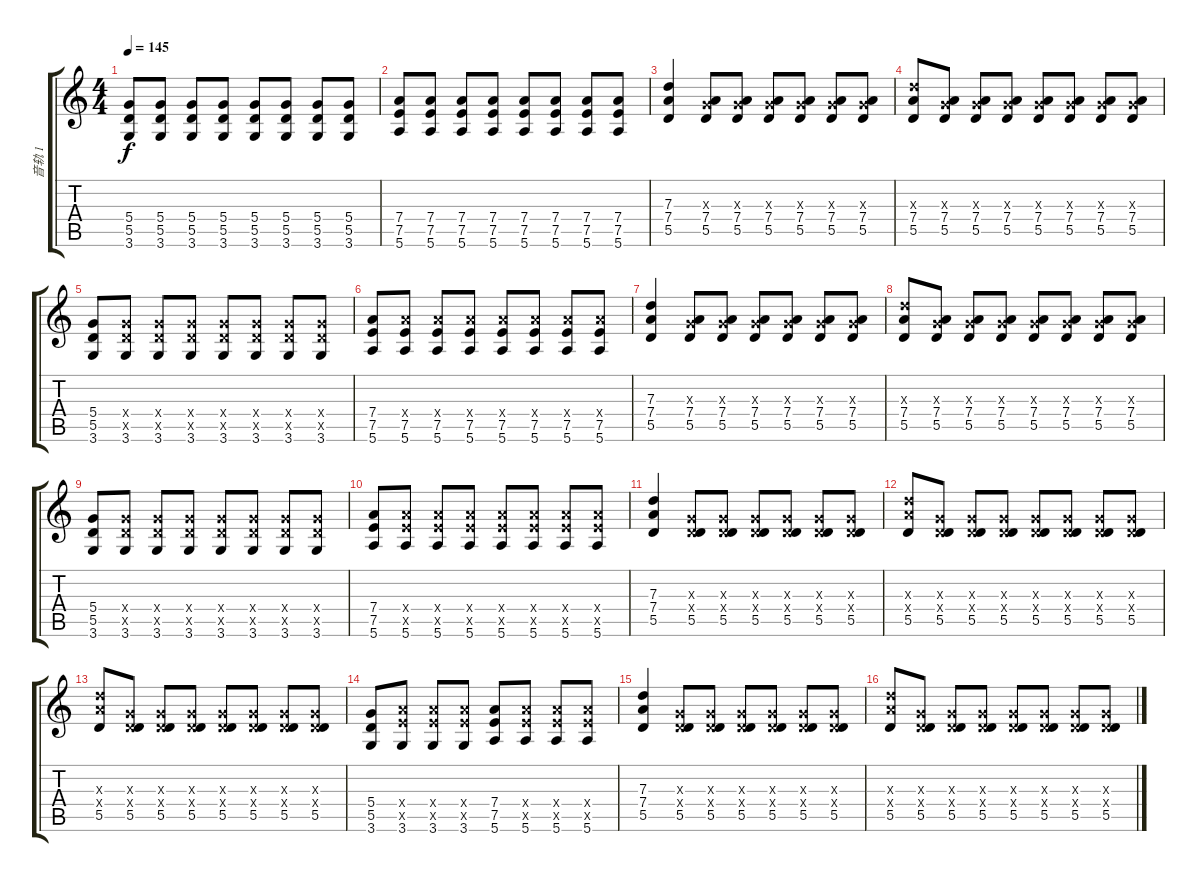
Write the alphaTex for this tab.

\track ("音轨 1" "音轨 1") {instrument overdrivenguitar}
\staff {score tabs}
\tuning (E4 B3 G3 D3 A2 E2) {hide}
\ts (4 4)
\tempo 145
\clef g2
\ks c
(5.4 5.5 3.6).8{dy f} (5.4 5.5 3.6).8 (5.4 5.5 3.6).8 (5.4 5.5 3.6).8 (5.4 5.5 3.6).8 (5.4 5.5 3.6).8 (5.4 5.5 3.6).8 (5.4 5.5 3.6).8 |
(7.4 7.5 5.6).8 (7.4 7.5 5.6).8 (7.4 7.5 5.6).8 (7.4 7.5 5.6).8 (7.4 7.5 5.6).8 (7.4 7.5 5.6).8 (7.4 7.5 5.6).8 (7.4 7.5 5.6).8 |
(7.3 7.4 5.5).4 (0.3{x} 7.4 5.5).8 (0.3{x} 7.4 5.5).8 (0.3{x} 7.4 5.5).8 (0.3{x} 7.4 5.5).8 (0.3{x} 7.4 5.5).8 (0.3{x} 7.4 5.5).8 |
(7.3{x} 7.4 5.5).8 (0.3{x} 7.4 5.5).8 (0.3{x} 7.4 5.5).8 (0.3{x} 7.4 5.5).8 (0.3{x} 7.4 5.5).8 (0.3{x} 7.4 5.5).8 (0.3{x} 7.4 5.5).8 (0.3{x} 7.4 5.5).8 |
(5.4 5.5 3.6).8 (5.4{x} 5.5{x} 3.6).8 (5.4{x} 5.5{x} 3.6).8 (5.4{x} 5.5{x} 3.6).8 (5.4{x} 5.5{x} 3.6).8 (5.4{x} 5.5{x} 3.6).8 (5.4{x} 5.5{x} 3.6).8 (5.4{x} 5.5{x} 3.6).8 |
(7.4 7.5 5.6).8 (7.4{x} 7.5 5.6).8 (7.4{x} 7.5 5.6).8 (7.4{x} 7.5 5.6).8 (7.4{x} 7.5 5.6).8 (7.4{x} 7.5 5.6).8 (7.4{x} 7.5 5.6).8 (7.4{x} 7.5 5.6).8 |
(7.3 7.4 5.5).4 (0.3{x} 7.4 5.5).8 (0.3{x} 7.4 5.5).8 (0.3{x} 7.4 5.5).8 (0.3{x} 7.4 5.5).8 (0.3{x} 7.4 5.5).8 (0.3{x} 7.4 5.5).8 |
(7.3{x} 7.4 5.5).8 (0.3{x} 7.4 5.5).8 (0.3{x} 7.4 5.5).8 (0.3{x} 7.4 5.5).8 (0.3{x} 7.4 5.5).8 (0.3{x} 7.4 5.5).8 (0.3{x} 7.4 5.5).8 (0.3{x} 7.4 5.5).8 |
(5.4 5.5 3.6).8 (5.4{x} 5.5{x} 3.6).8 (5.4{x} 5.5{x} 3.6).8 (5.4{x} 5.5{x} 3.6).8 (5.4{x} 5.5{x} 3.6).8 (5.4{x} 5.5{x} 3.6).8 (5.4{x} 5.5{x} 3.6).8 (5.4{x} 5.5{x} 3.6).8 |
(7.4 7.5 5.6).8 (7.4{x} 7.5{x} 5.6).8 (7.4{x} 7.5{x} 5.6).8 (7.4{x} 7.5{x} 5.6).8 (7.4{x} 7.5{x} 5.6).8 (7.4{x} 7.5{x} 5.6).8 (7.4{x} 7.5{x} 5.6).8 (7.4{x} 7.5{x} 5.6).8 |
(7.3 7.4 5.5).4 (0.3{x} 0.4{x} 5.5).8 (0.3{x} 0.4{x} 5.5).8 (0.3{x} 0.4{x} 5.5).8 (0.3{x} 0.4{x} 5.5).8 (0.3{x} 0.4{x} 5.5).8 (0.3{x} 0.4{x} 5.5).8 |
(7.3{x} 7.4{x} 5.5).8 (0.3{x} 0.4{x} 5.5).8 (0.3{x} 0.4{x} 5.5).8 (0.3{x} 0.4{x} 5.5).8 (0.3{x} 0.4{x} 5.5).8 (0.3{x} 0.4{x} 5.5).8 (0.3{x} 0.4{x} 5.5).8 (0.3{x} 0.4{x} 5.5).8 |
(7.3{x} 7.4{x} 5.5).8 (0.3{x} 0.4{x} 5.5).8 (0.3{x} 0.4{x} 5.5).8 (0.3{x} 0.4{x} 5.5).8 (0.3{x} 0.4{x} 5.5).8 (0.3{x} 0.4{x} 5.5).8 (0.3{x} 0.4{x} 5.5).8 (0.3{x} 0.4{x} 5.5).8 |
(5.4 5.5 3.6).8 (7.4{x} 7.5{x} 3.6).8 (7.4{x} 7.5{x} 3.6).8 (7.4{x} 7.5{x} 3.6).8 (7.4 7.5 5.6).8 (7.4{x} 7.5{x} 5.6).8 (7.4{x} 7.5{x} 5.6).8 (7.4{x} 7.5{x} 5.6).8 |
(7.3 7.4 5.5).4 (0.3{x} 0.4{x} 5.5).8 (0.3{x} 0.4{x} 5.5).8 (0.3{x} 0.4{x} 5.5).8 (0.3{x} 0.4{x} 5.5).8 (0.3{x} 0.4{x} 5.5).8 (0.3{x} 0.4{x} 5.5).8 |
(7.3{x} 7.4{x} 5.5).8 (0.3{x} 0.4{x} 5.5).8 (0.3{x} 0.4{x} 5.5).8 (0.3{x} 0.4{x} 5.5).8 (0.3{x} 0.4{x} 5.5).8 (0.3{x} 0.4{x} 5.5).8 (0.3{x} 0.4{x} 5.5).8 (0.3{x} 0.4{x} 5.5).8
